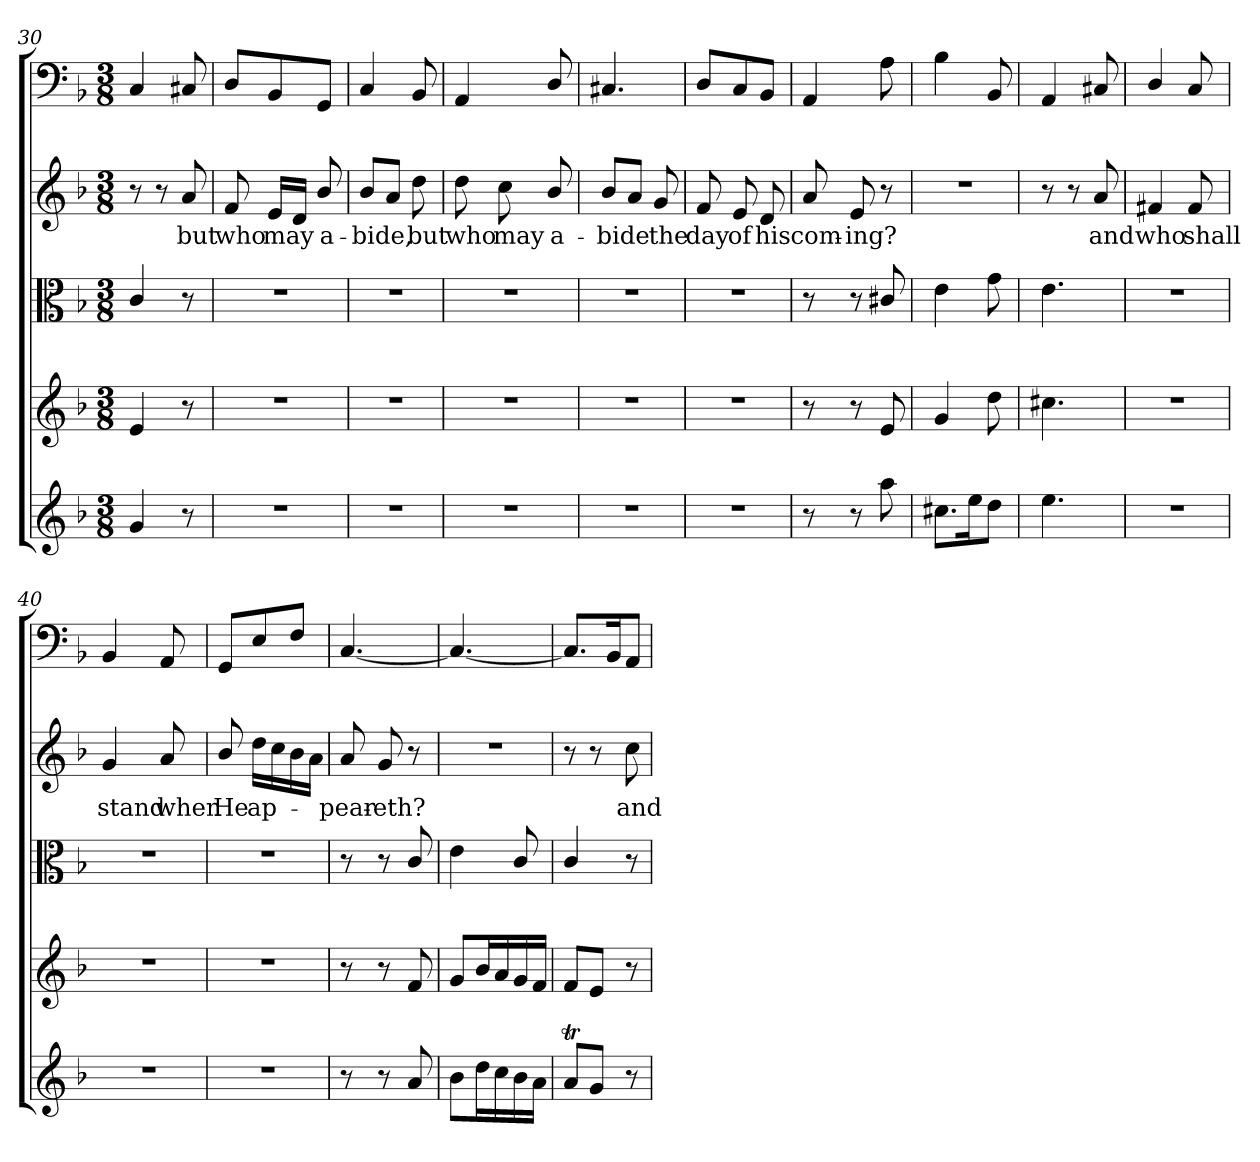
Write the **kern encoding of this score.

**kern	**kern	**kern	**kern	**text	**kern
*part5	*part4	*part3	*part2	*part2	*part1
*staff5	*staff4	*staff3	*staff2	*staff2	*staff1
*clefG2	*clefG2	*clefC3	*clefG2	*	*clefF4
*k[b-]	*k[b-]	*k[b-]	*k[b-]	*	*k[b-]
*d:	*d:	*d:	*d:	*	*d:
*M3/8	*M3/8	*M3/8	*M3/8	*	*M3/8
=30	=30	=30	=30	=30	=30
4g/	4e/	4c/	8r	.	4C/
.	.	.	8r	.	.
8r	8r	8r	8a/	but	8C#X/
=31	=31	=31	=31	=31	=31
4.r	4.r	4.r	8f/	who	8D/L
.	.	.	16e/LL	may	8BB-/
.	.	.	16d/JJ	.	.
.	.	.	8b-/	a-	8GG/J
=32	=32	=32	=32	=32	=32
4.r	4.r	4.r	8b-/L	-bide,	4C/
.	.	.	8a/J	.	.
.	.	.	8dd\	but	8BB-/
=33	=33	=33	=33	=33	=33
4.r	4.r	4.r	8dd\	who	4AA/
.	.	.	8cc\	may	.
.	.	.	8b-/	a-	8D/
=34	=34	=34	=34	=34	=34
4.r	4.r	4.r	8b-/L	-bide	4.C#X/
.	.	.	8a/J	.	.
.	.	.	8g/	the	.
=35	=35	=35	=35	=35	=35
4.r	4.r	4.r	8f/	day	8D/L
.	.	.	8e/	of	8C/
.	.	.	8d/	his	8BB-/J
=36	=36	=36	=36	=36	=36
8r	8r	8r	8a/	com-	4AA/
8r	8r	8r	8e/	-ing?	.
8aa\	8e/	8c#X/	8r	.	8A\
=37	=37	=37	=37	=37	=37
8.cc#X\L	4g/	4e\	4.r	.	4B-\
16ee\K	.	.	.	.	.
8dd\J	8dd\	8g\	.	.	8BB-/
=38	=38	=38	=38	=38	=38
4.ee\	4.cc#X\	4.e\	8r	.	4AA/
.	.	.	8r	.	.
.	.	.	8a/	and	8C#X/
=39	=39	=39	=39	=39	=39
4.r	4.r	4.r	4f#X/	who	4D/
.	.	.	8f#/	shall	8C/
=40	=40	=40	=40	=40	=40
4.r	4.r	4.r	4g/	stand	4BB-/
.	.	.	8a/	when	8AA/
=41	=41	=41	=41	=41	=41
4.r	4.r	4.r	8b-/	He	8GG/L
.	.	.	16dd\LL	ap-	8E/
.	.	.	16cc\	.	.
.	.	.	16b-\	.	8F/J
.	.	.	16a\JJ	.	.
=42	=42	=42	=42	=42	=42
8r	8r	8r	8a/	-pear-	[4.C/
8r	8r	8r	8g/	-eth?	.
8a/	8f/	8c/	8r	.	.
=43	=43	=43	=43	=43	=43
8b-\L	8g/L	4e\	4.r	.	4.C/_
16dd\L	16b-/L	.	.	.	.
16cc\	16a/	.	.	.	.
16b-\	16g/	8c/	.	.	.
16a\JJ	16f/JJ	.	.	.	.
=44	=44	=44	=44	=44	=44
8at/L	8f/L	4c/	8r	.	8.C/L]
8g/J	8e/J	.	8r	.	.
.	.	.	.	.	16BB-/K
8r	8r	8r	8cc\	and	8AA/J
=	=	=	=	=	=
*-	*-	*-	*-	*-	*-
